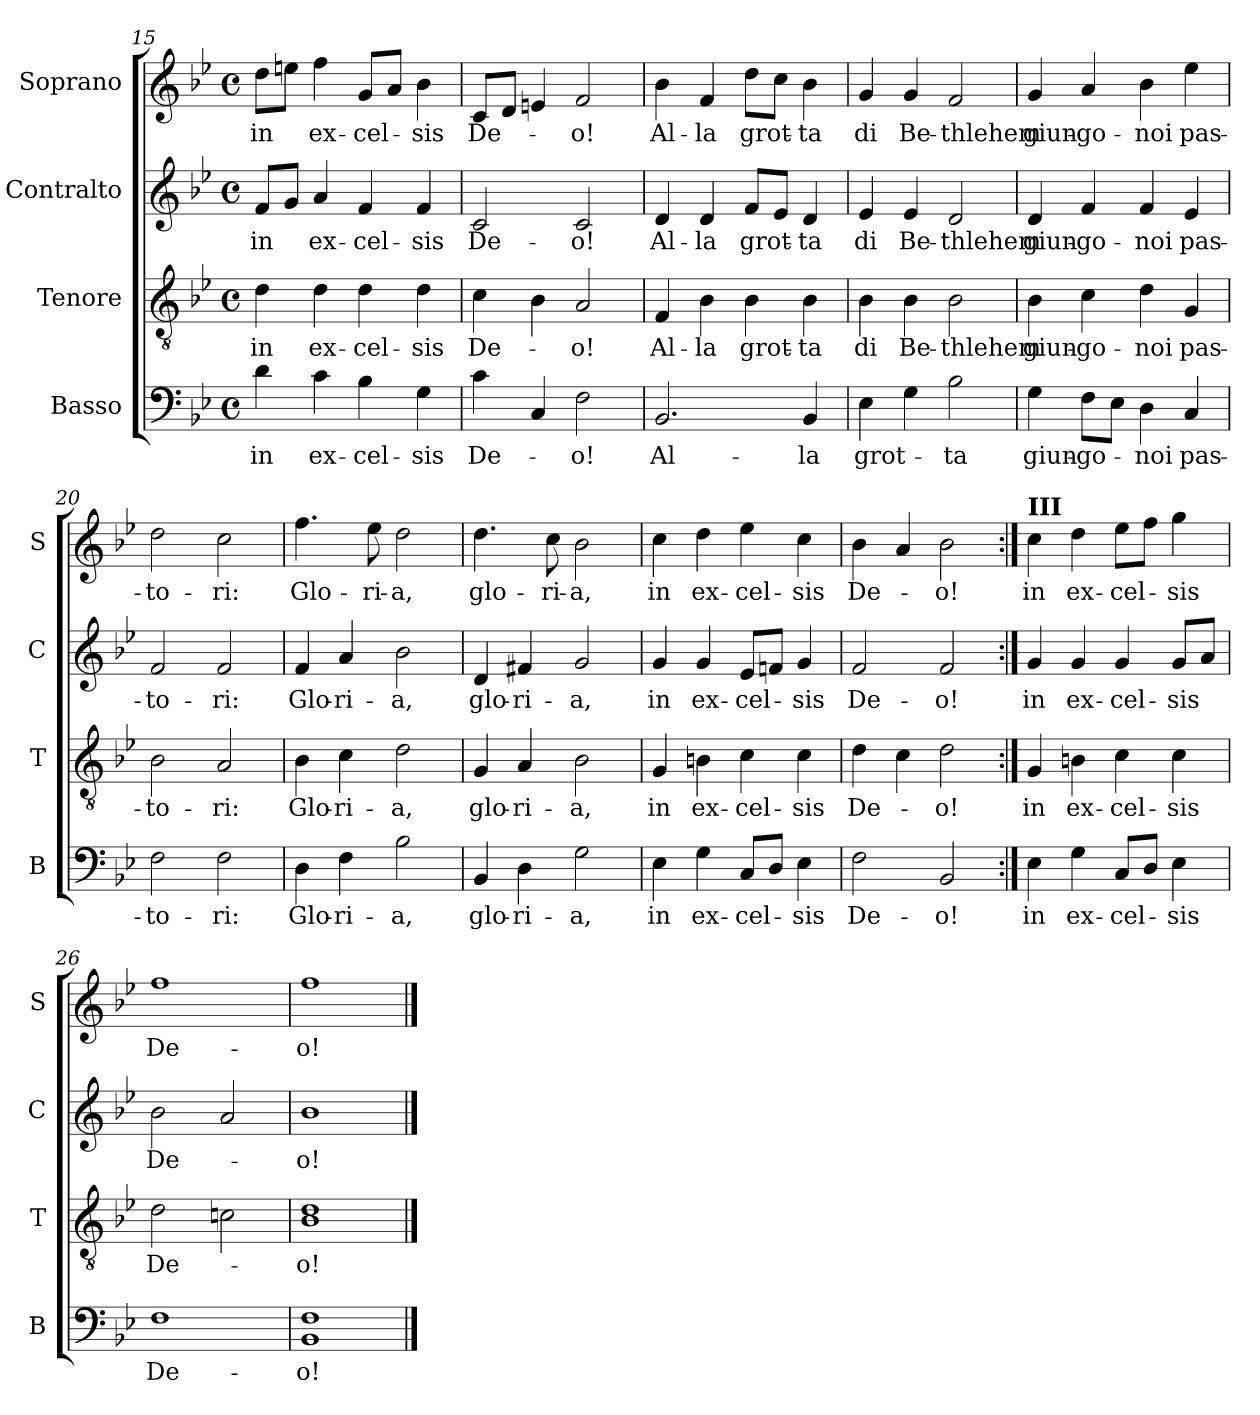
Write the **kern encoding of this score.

**kern	**text	**kern	**text	**kern	**text	**kern	**text
*part4	*part4	*part3	*part3	*part2	*part2	*part1	*part1
*staff4	*staff4	*staff3	*staff3	*staff2	*staff2	*staff1	*staff1
*I"Basso	*	*I"Tenore	*	*I"Contralto	*	*I"Soprano	*
*I'B	*	*I'T	*	*I'C	*	*I'S	*
*clefF4	*	*clefGv2	*	*clefG2	*	*clefG2	*
*k[b-e-]	*	*k[b-e-]	*	*k[b-e-]	*	*k[b-e-]	*
*B-:	*	*B-:	*	*B-:	*	*B-:	*
*M4/4	*	*M4/4	*	*M4/4	*	*M4/4	*
*met(c)	*	*met(c)	*	*met(c)	*	*met(c)	*
=15	=15	=15	=15	=15	=15	=15	=15
!	!LO:LY:b	!	!LO:LY:b	!	!LO:LY:b	!	!LO:LY:b
4d\	in	4d\	in	8f/L	in	8dd\L	in
.	.	.	.	8g/J	.	8een\J	.
!	!LO:LY:b	!	!LO:LY:b	!	!LO:LY:b	!	!LO:LY:b
4c\	ex-	4d\	ex-	4a/	ex-	4ff\	ex-
!	!LO:LY:b	!	!LO:LY:b	!	!LO:LY:b	!	!LO:LY:b
4B-\	-cel-	4d\	-cel-	4f/	-cel-	8g/L	-cel-
.	.	.	.	.	.	8a/J	.
!	!LO:LY:b	!	!LO:LY:b	!	!LO:LY:b	!	!LO:LY:b
4G\	-sis	4d\	-sis	4f/	-sis	4b-\	-sis
=16	=16	=16	=16	=16	=16	=16	=16
!	!LO:LY:b	!	!LO:LY:b	!	!LO:LY:b	!	!LO:LY:b
4c\	De-	4c\	De-	2c/	De-	8c/L	De-
.	.	.	.	.	.	8d/J	.
4C/	.	4B-\	.	.	.	4en/	.
!	!LO:LY:b	!	!LO:LY:b	!	!LO:LY:b	!	!LO:LY:b
2F\	-o!	2A/	-o!	2c/	-o!	2f/	-o!
!!LO:LB:g=z
=17	=17	=17	=17	=17	=17	=17	=17
!	!LO:LY:b	!	!LO:LY:b	!	!LO:LY:b	!	!LO:LY:b
2.BB-/	Al-	4F/	Al-	4d/	Al-	4b-\	Al-
!	!	!	!LO:LY:b	!	!LO:LY:b	!	!LO:LY:b
.	.	4B-\	-la	4d/	-la	4f/	-la
!	!	!	!LO:LY:b	!	!LO:LY:b	!	!LO:LY:b
.	.	4B-\	grot-	8f/L	grot-	8dd\L	grot-
.	.	.	.	8e-i/J	.	8cc\J	.
!	!LO:LY:b	!	!LO:LY:b	!	!LO:LY:b	!	!LO:LY:b
4BB-/	-la	4B-\	-ta	4d/	-ta	4b-\	-ta
=18	=18	=18	=18	=18	=18	=18	=18
!	!LO:LY:b	!	!LO:LY:b	!	!LO:LY:b	!	!LO:LY:b
4E-\	grot-	4B-\	di	4e-/	di	4g/	di
!	!	!	!LO:LY:b	!	!LO:LY:b	!	!LO:LY:b
4G\	.	4B-\	Be-	4e-/	Be-	4g/	Be-
!	!LO:LY:b	!	!LO:LY:b	!	!LO:LY:b	!	!LO:LY:b
2B-\	-ta	2B-\	-thlehem	2d/	-thlehem	2f/	-thlehem
=19	=19	=19	=19	=19	=19	=19	=19
!	!LO:LY:b	!	!LO:LY:b	!	!LO:LY:b	!	!LO:LY:b
4G\	giun-	4B-\	giun-	4d/	giun-	4g/	giun-
!	!LO:LY:b	!	!LO:LY:b	!	!LO:LY:b	!	!LO:LY:b
8F\L	-go-	4c\	-go-	4f/	-go-	4a/	-go-
8E-\J	.	.	.	.	.	.	.
!	!LO:LY:b	!	!LO:LY:b	!	!LO:LY:b	!	!LO:LY:b
4D\	-noi	4d\	-noi	4f/	-noi	4b-\	-noi
!	!LO:LY:b	!	!LO:LY:b	!	!LO:LY:b	!	!LO:LY:b
4C/	pas-	4G/	pas-	4e-/	pas-	4ee-\	pas-
=20	=20	=20	=20	=20	=20	=20	=20
!	!LO:LY:b	!	!LO:LY:b	!	!LO:LY:b	!	!LO:LY:b
2F\	-to-	2B-\	-to-	2f/	-to-	2dd\	-to-
!	!LO:LY:b	!	!LO:LY:b	!	!LO:LY:b	!	!LO:LY:b
2F\	-ri:	2A/	-ri:	2f/	-ri:	2cc\	-ri:
!!LO:PB:g=z
=21	=21	=21	=21	=21	=21	=21	=21
!	!LO:LY:b	!	!LO:LY:b	!	!LO:LY:b	!	!LO:LY:b
4D\	Glo-	4B-\	Glo-	4f/	Glo-	4.ff\	Glo-
!	!LO:LY:b	!	!LO:LY:b	!	!LO:LY:b	!	!
4F\	-ri-	4c\	-ri-	4a/	-ri-	.	.
!	!	!	!	!	!	!	!LO:LY:b
.	.	.	.	.	.	8ee-\	-ri-
!	!LO:LY:b	!	!LO:LY:b	!	!LO:LY:b	!	!LO:LY:b
2B-\	-a,	2d\	-a,	2b-\	-a,	2dd\	-a,
=22	=22	=22	=22	=22	=22	=22	=22
!	!LO:LY:b	!	!LO:LY:b	!	!LO:LY:b	!	!LO:LY:b
4BB-/	glo-	4G/	glo-	4d/	glo-	4.dd\	glo-
!	!LO:LY:b	!	!LO:LY:b	!	!LO:LY:b	!	!
4D\	-ri-	4A/	-ri-	4f#X/	-ri-	.	.
!	!	!	!	!	!	!	!LO:LY:b
.	.	.	.	.	.	8cc\	-ri-
!	!LO:LY:b	!	!LO:LY:b	!	!LO:LY:b	!	!LO:LY:b
2G\	-a,	2B-\	-a,	2g/	-a,	2b-\	-a,
=23	=23	=23	=23	=23	=23	=23	=23
!	!LO:LY:b	!	!LO:LY:b	!	!LO:LY:b	!	!LO:LY:b
4E-\	in	4G/	in	4g/	in	4cc\	in
!	!LO:LY:b	!	!LO:LY:b	!	!LO:LY:b	!	!LO:LY:b
4G\	ex-	4Bn\	ex-	4g/	ex-	4dd\	ex-
!	!LO:LY:b	!	!LO:LY:b	!	!LO:LY:b	!	!LO:LY:b
8C/L	-cel-	4c\	-cel-	8e-/L	-cel-	4ee-\	-cel-
8D/J	.	.	.	8fni/J	.	.	.
!	!LO:LY:b	!	!LO:LY:b	!	!LO:LY:b	!	!LO:LY:b
4E-\	-sis	4c\	-sis	4g/	-sis	4cc\	-sis
=24	=24	=24	=24	=24	=24	=24	=24
!	!LO:LY:b	!	!LO:LY:b	!	!LO:LY:b	!	!LO:LY:b
2F\	De-	4d\	De-	2f/	De-	4b-\	De-
.	.	4c\	.	.	.	4a/	.
!	!LO:LY:b	!	!LO:LY:b	!	!LO:LY:b	!	!LO:LY:b
2BB-/	-o!	2d\	-o!	2f/	-o!	2b-\	-o!
!!LO:LB:g=z
=25:|!	=25:|!	=25:|!	=25:|!	=25:|!	=25:|!	=25:|!	=25:|!
!	!	!	!	!	!	!LO:TX:a:B:t=III	!
!	!LO:LY:b	!	!LO:LY:b	!	!LO:LY:b	!	!LO:LY:b
4E-\	in	4G/	in	4g/	in	4cc\	in
!	!LO:LY:b	!	!LO:LY:b	!	!LO:LY:b	!	!LO:LY:b
4G\	ex-	4Bn\	ex-	4g/	ex-	4dd\	ex-
!	!LO:LY:b	!	!LO:LY:b	!	!LO:LY:b	!	!LO:LY:b
8C/L	-cel-	4c\	-cel-	4g/	-cel-	8ee-\L	-cel-
8D/J	.	.	.	.	.	8ff\J	.
!	!LO:LY:b	!	!LO:LY:b	!	!LO:LY:b	!	!LO:LY:b
4E-\	-sis	4c\	-sis	8g/L	-sis	4gg\	-sis
.	.	.	.	8a/J	.	.	.
=26	=26	=26	=26	=26	=26	=26	=26
!	!LO:LY:b	!	!LO:LY:b	!	!LO:LY:b	!	!LO:LY:b
1F	De-	2d\	De-	2b-\	De-	1ff	De-
.	.	2cni\	.	2a/	.	.	.
=27	=27	=27	=27	=27	=27	=27	=27
!	!LO:LY:b	!	!LO:LY:b	!	!LO:LY:b	!	!LO:LY:b
1BB- 1F	-o!	1B- 1d	-o!	1b-	-o!	1ff	-o!
==	==	==	==	==	==	==	==
*-	*-	*-	*-	*-	*-	*-	*-
